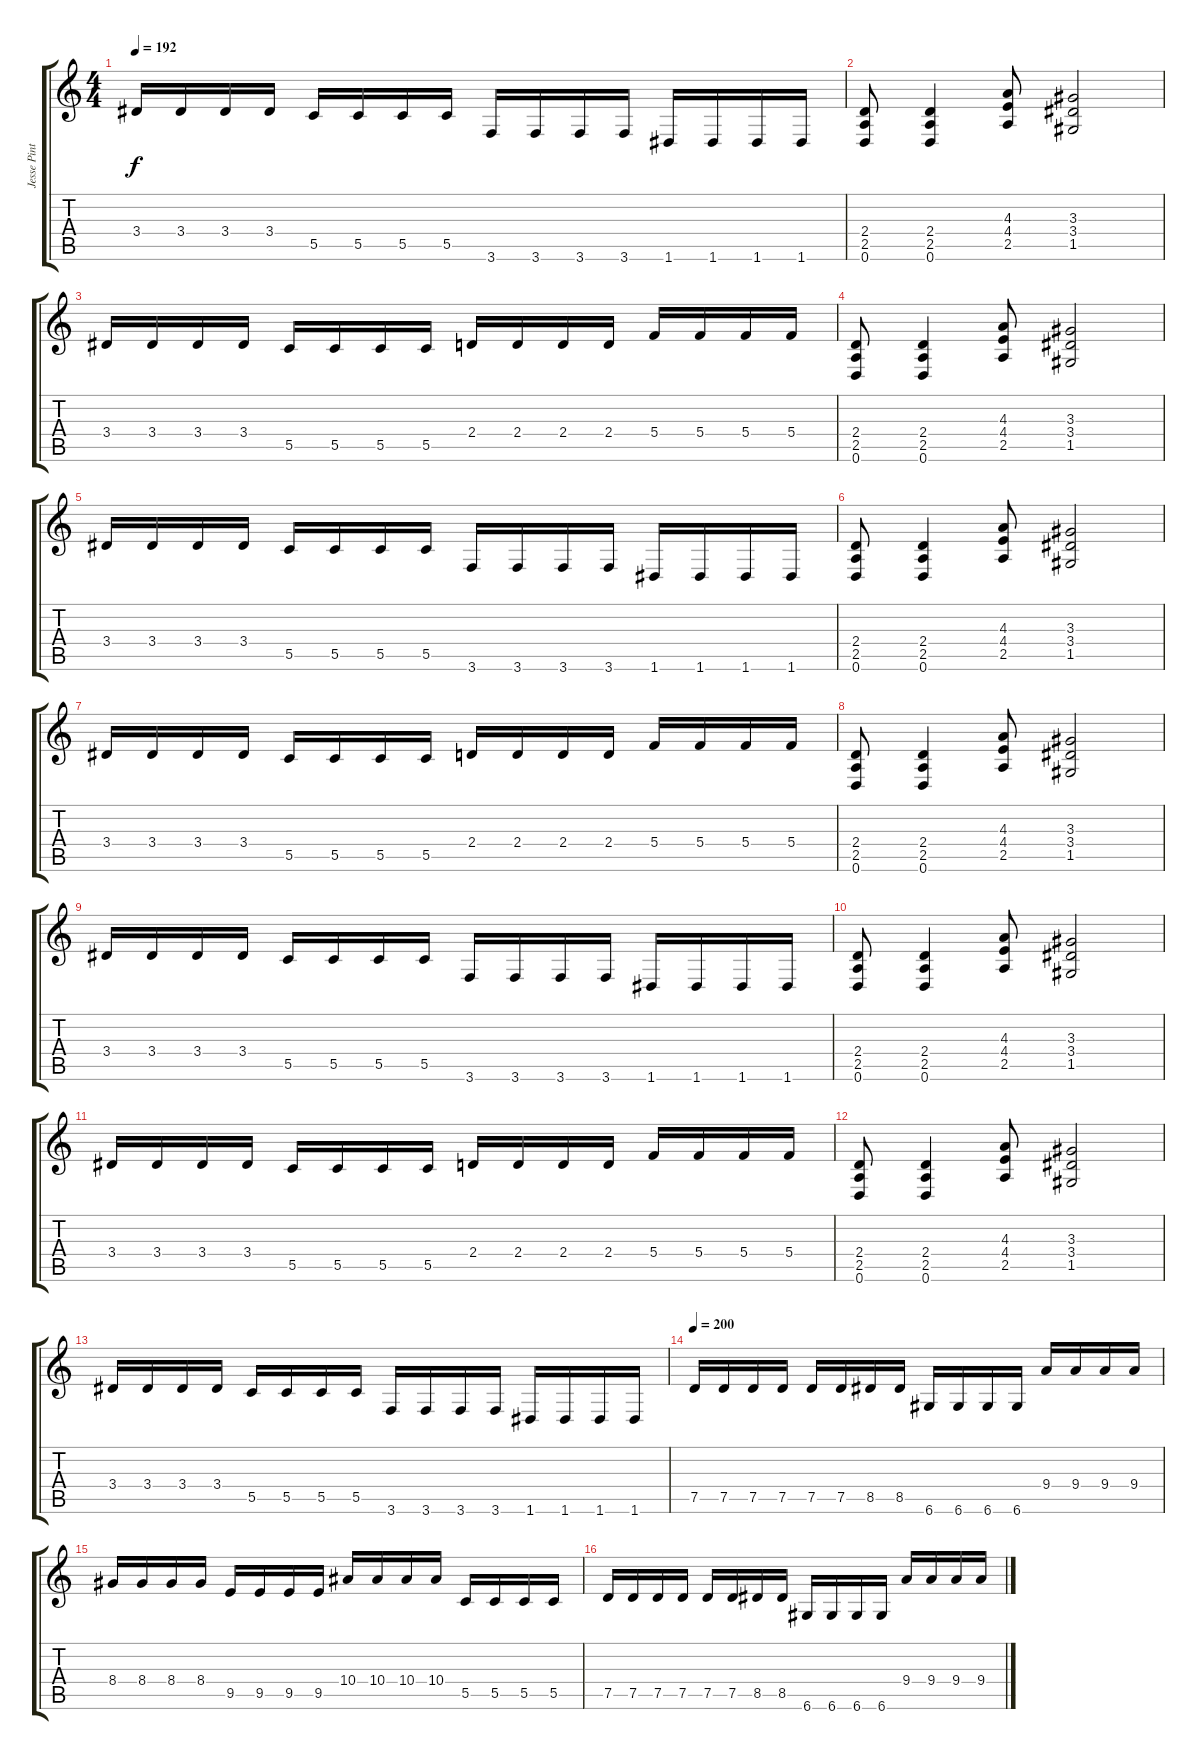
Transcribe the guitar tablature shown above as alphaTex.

\track ("Jesse Pintado (Guitar 2)" "Jesse Pint") {instrument distortionguitar}
\staff {score tabs}
\tuning (D4 A3 F3 C3 G2 D2) {hide}
\ts (4 4)
\tempo 192
\clef g2
\ks c
3.4.16{dy f} 3.4.16 3.4.16 3.4.16 5.5.16 5.5.16 5.5.16 5.5.16 3.6.16 3.6.16 3.6.16 3.6.16 1.6.16 1.6.16 1.6.16 1.6.16 |
(2.4 2.5 0.6).8 (2.4 2.5 0.6).4 (4.3 4.4 2.5).8 (3.3 3.4 1.5).2 |
3.4.16 3.4.16 3.4.16 3.4.16 5.5.16 5.5.16 5.5.16 5.5.16 2.4.16 2.4.16 2.4.16 2.4.16 5.4.16 5.4.16 5.4.16 5.4.16 |
(2.4 2.5 0.6).8 (2.4 2.5 0.6).4 (4.3 4.4 2.5).8 (3.3 3.4 1.5).2 |
3.4.16 3.4.16 3.4.16 3.4.16 5.5.16 5.5.16 5.5.16 5.5.16 3.6.16 3.6.16 3.6.16 3.6.16 1.6.16 1.6.16 1.6.16 1.6.16 |
(2.4 2.5 0.6).8 (2.4 2.5 0.6).4 (4.3 4.4 2.5).8 (3.3 3.4 1.5).2 |
3.4.16 3.4.16 3.4.16 3.4.16 5.5.16 5.5.16 5.5.16 5.5.16 2.4.16 2.4.16 2.4.16 2.4.16 5.4.16 5.4.16 5.4.16 5.4.16 |
(2.4 2.5 0.6).8 (2.4 2.5 0.6).4 (4.3 4.4 2.5).8 (3.3 3.4 1.5).2 |
3.4.16 3.4.16 3.4.16 3.4.16 5.5.16 5.5.16 5.5.16 5.5.16 3.6.16 3.6.16 3.6.16 3.6.16 1.6.16 1.6.16 1.6.16 1.6.16 |
(2.4 2.5 0.6).8 (2.4 2.5 0.6).4 (4.3 4.4 2.5).8 (3.3 3.4 1.5).2 |
3.4.16 3.4.16 3.4.16 3.4.16 5.5.16 5.5.16 5.5.16 5.5.16 2.4.16 2.4.16 2.4.16 2.4.16 5.4.16 5.4.16 5.4.16 5.4.16 |
(2.4 2.5 0.6).8 (2.4 2.5 0.6).4 (4.3 4.4 2.5).8 (3.3 3.4 1.5).2 |
3.4.16 3.4.16 3.4.16 3.4.16 5.5.16 5.5.16 5.5.16 5.5.16 3.6.16 3.6.16 3.6.16 3.6.16 1.6.16 1.6.16 1.6.16 1.6.16 |
\tempo 200
7.5.16 7.5.16 7.5.16 7.5.16 7.5.16 7.5.16 8.5.16 8.5.16 6.6.16 6.6.16 6.6.16 6.6.16 9.4.16 9.4.16 9.4.16 9.4.16 |
8.4.16 8.4.16 8.4.16 8.4.16 9.5.16 9.5.16 9.5.16 9.5.16 10.4.16 10.4.16 10.4.16 10.4.16 5.5.16 5.5.16 5.5.16 5.5.16 |
7.5.16 7.5.16 7.5.16 7.5.16 7.5.16 7.5.16 8.5.16 8.5.16 6.6.16 6.6.16 6.6.16 6.6.16 9.4.16 9.4.16 9.4.16 9.4.16
